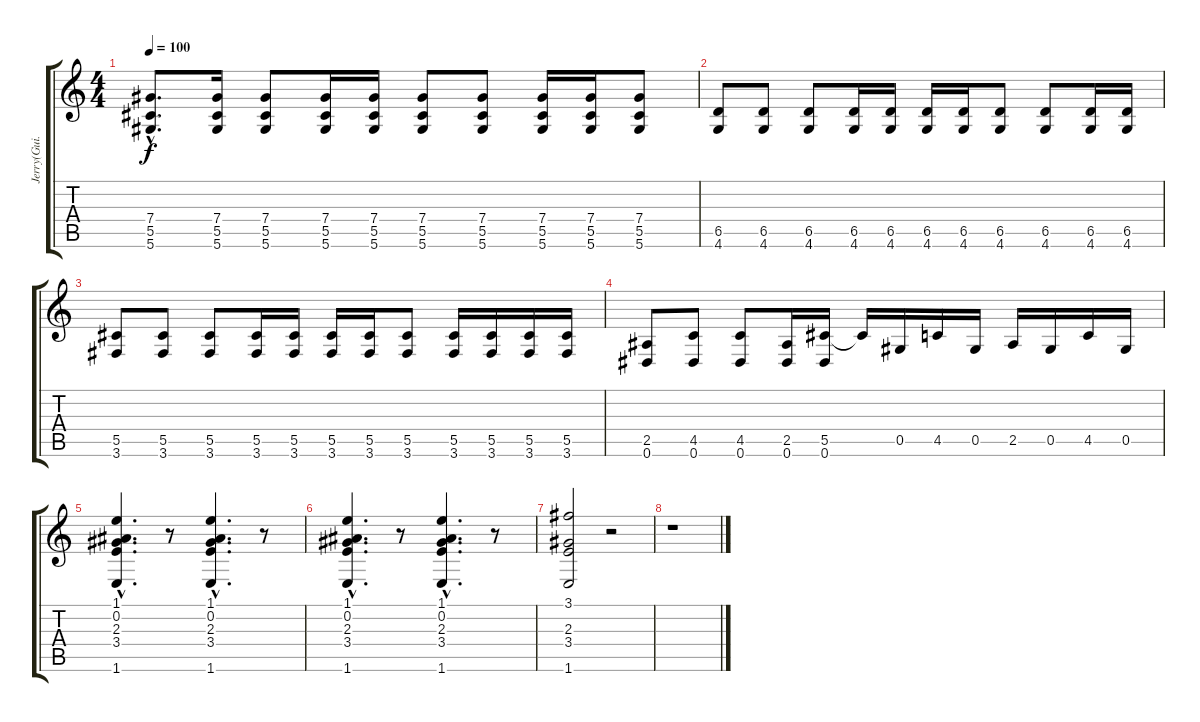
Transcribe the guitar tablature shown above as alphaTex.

\track ("Jerry(Gui.1)" "Jerry(Gui.") {instrument distortionguitar}
\staff {score tabs}
\tuning (Eb4 Bb3 Gb3 Db3 Ab2 Eb2) {hide}
\ts (4 4)
\tempo 100
\clef g2
\ks c
(7.4{hac} 5.5{hac} 5.6{hac}).8{d dy f} (7.4 5.5 5.6).16 (7.4 5.5 5.6).8 (7.4 5.5 5.6).16 (7.4 5.5 5.6).16 (7.4 5.5 5.6).8 (7.4 5.5 5.6).8 (7.4 5.5 5.6).16 (7.4 5.5 5.6).16 (7.4 5.5 5.6).8 |
(6.5 4.6).8 (6.5 4.6).8 (6.5 4.6).8 (6.5 4.6).16 (6.5 4.6).16 (6.5 4.6).16 (6.5 4.6).16 (6.5 4.6).8 (6.5 4.6).8 (6.5 4.6).16 (6.5 4.6).16 |
(5.5 3.6).8 (5.5 3.6).8 (5.5 3.6).8 (5.5 3.6).16 (5.5 3.6).16 (5.5 3.6).16 (5.5 3.6).16 (5.5 3.6).8 (5.5 3.6).16 (5.5 3.6).16 (5.5 3.6).16 (5.5 3.6).16 |
(2.5 0.6).8 (4.5 0.6).8 (4.5 0.6).8 (2.5 0.6).16 (5.5 0.6).16 5.5{t}.16 0.5.16 4.5.16 0.5.16 2.5.16 0.5.16 4.5.16 0.5.16 |
(1.1{hac} 0.2{hac} 2.3{hac} 3.4{hac} 1.6{hac}).4{d} r.8 (1.1{hac} 0.2{hac} 2.3{hac} 3.4{hac} 1.6{hac}).4{d} r.8 |
(1.1{hac} 0.2{hac} 2.3{hac} 3.4{hac} 1.6{hac}).4{d} r.8 (1.1{hac} 0.2{hac} 2.3{hac} 3.4{hac} 1.6{hac}).4{d} r.8 |
(3.1 2.3 3.4 1.6).2 r.2 |
r.1
